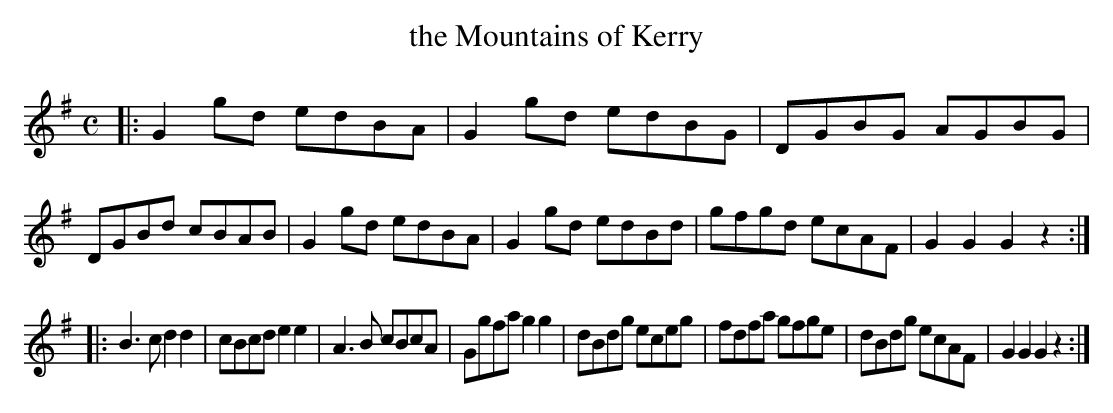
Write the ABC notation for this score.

X:1
T: the Mountains of Kerry
M: C
L: 1/8
K: G
|:\
G2gd edBA | G2gd edBG | DGBG AGBG | DGBd cBAB |\
G2gd edBA | G2gd edBd | gfgd ecAF | G2G2 G2z2 :|
|:\
B3c d2d2 | cBcd e2e2 | A3B cBcA | Ggfa g2g2 |\
dBdg eceg | fdfa gfge | dBdg ecAF | G2G2 G2z2 :|
